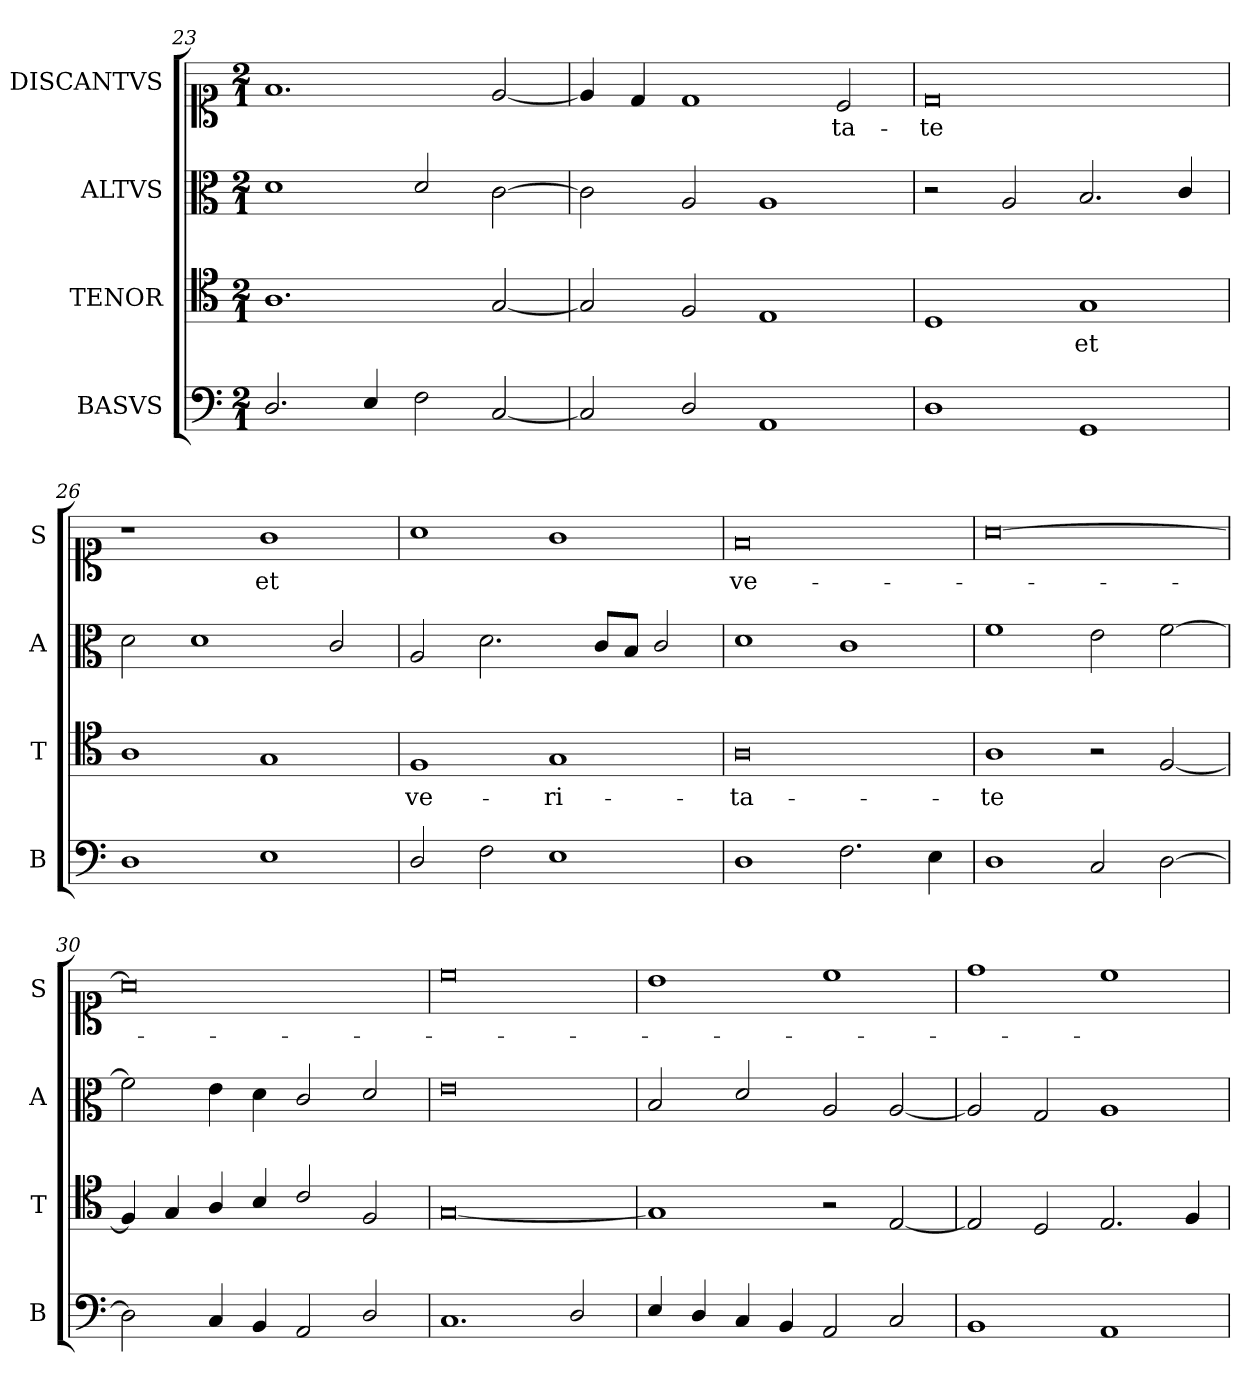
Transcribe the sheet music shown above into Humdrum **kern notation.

**kern	**kern	**text	**kern	**kern	**text
*part4	*part3	*part3	*part2	*part1	*part1
*staff4	*staff3	*staff3	*staff2	*staff1	*staff1
*I"BASVS	*I"TENOR	*	*I"ALTVS	*I"DISCANTVS	*
*I'B	*I'T	*	*I'A	*I'S	*
*clefF4	*clefC4	*	*clefC3	*clefC1	*
*k[]	*k[]	*	*k[]	*k[]	*
*G:mix	*G:mix	*	*G:mix	*G:mix	*
*M2/1	*M2/1	*	*M2/1	*M2/1	*
=23	=23	=23	=23	=23	=23
2.D/	1.A	.	1d	1.f	.
4E/	.	.	.	.	.
2F\	.	.	2d/	.	.
[2C	[2G	.	[2c	[2e/	.
=24	=24	=24	=24	=24	=24
2C]	2G]	.	2c]	4e/]	.
.	.	.	.	4d/	.
2D/	2F/	.	2A/	1d	.
1AA	1E	.	1A	.	.
.	.	.	.	2c/	-ta-
=25	=25	=25	=25	=25	=25
1D	1D	.	2r	0d	-te
.	.	.	2A/	.	.
1GG	1G	et	2.B/	.	.
.	.	.	4c/	.	.
=26	=26	=26	=26	=26	=26
1D	1A	.	2d\	1r	.
.	.	.	1d	.	.
1E	1G	.	.	1g	et
.	.	.	2c/	.	.
=27	=27	=27	=27	=27	=27
2D/	1F	ve-	2A/	1a	.
2F\	.	.	2.d\	.	.
1E	1G	-ri-	.	1g	.
.	.	.	8c/L	.	.
.	.	.	8B/J	.	.
.	.	.	2c/	.	.
=28	=28	=28	=28	=28	=28
1D	0A	-ta-	1d	0f	ve-
2.F\	.	.	1c	.	.
4E\	.	.	.	.	.
=29	=29	=29	=29	=29	=29
1D	1A	-te	1f	[0a	.
2C/	2r	.	2e\	.	.
[2D	[2F/	.	[2f	.	.
=30	=30	=30	=30	=30	=30
2D]	4F/]	.	2f]	0a]	.
.	4G/	.	.	.	.
4C/	4A/	.	4e\	.	.
4BB/	4B/	.	4d\	.	.
2AA/	2c/	.	2c/	.	.
2D/	2F/	.	2d/	.	.
=31	=31	=31	=31	=31	=31
1.C	[0G	.	0e	0cc	.
2D/	.	.	.	.	.
=32	=32	=32	=32	=32	=32
4E/	1G]	.	2B/	1b	.
4D/	.	.	.	.	.
4C/	.	.	2d/	.	.
4BB/	.	.	.	.	.
2AA/	2r	.	2A/	1cc	.
2C/	[2E	.	[2A	.	.
=33	=33	=33	=33	=33	=33
1BB	2E]	.	2A]	1dd	.
.	2D/	.	2G/	.	.
1AA	2.E/	.	1A	1cc	.
.	4F/	.	.	.	.
=	=	=	=	=	=
*-	*-	*-	*-	*-	*-
